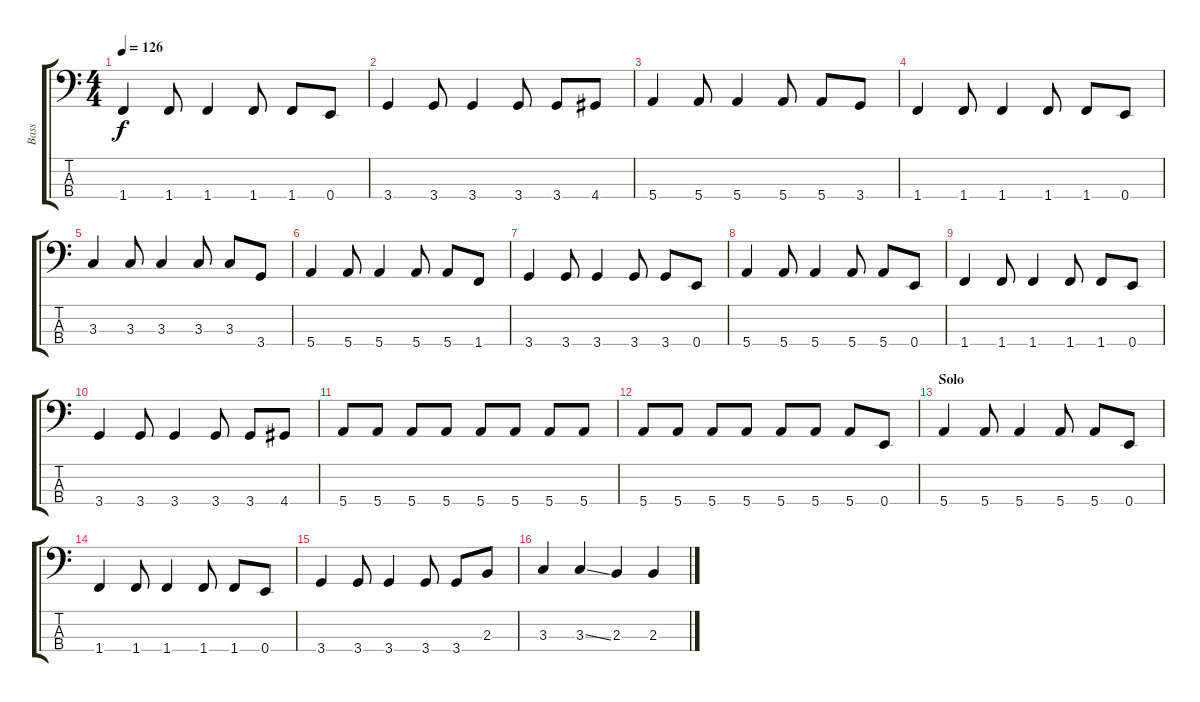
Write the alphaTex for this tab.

\track ("Bass" "Bass") {instrument electricbasspick}
\staff {score tabs}
\tuning (G2 D2 A1 E1) {hide}
\ts (4 4)
\tempo 126
\clef f4
\ks c
1.4.4{dy f} 1.4.8 1.4.4 1.4.8 1.4.8 0.4.8 |
3.4.4 3.4.8 3.4.4 3.4.8 3.4.8 4.4.8 |
5.4.4 5.4.8 5.4.4 5.4.8 5.4.8 3.4.8 |
1.4.4 1.4.8 1.4.4 1.4.8 1.4.8 0.4.8 |
3.3.4 3.3.8 3.3.4 3.3.8 3.3.8 3.4.8 |
5.4.4 5.4.8 5.4.4 5.4.8 5.4.8 1.4.8 |
3.4.4 3.4.8 3.4.4 3.4.8 3.4.8 0.4.8 |
5.4.4 5.4.8 5.4.4 5.4.8 5.4.8 0.4.8 |
1.4.4 1.4.8 1.4.4 1.4.8 1.4.8 0.4.8 |
3.4.4 3.4.8 3.4.4 3.4.8 3.4.8 4.4.8 |
5.4.8 5.4.8 5.4.8 5.4.8 5.4.8 5.4.8 5.4.8 5.4.8 |
5.4.8 5.4.8 5.4.8 5.4.8 5.4.8 5.4.8 5.4.8 0.4.8 |
\section ("" "Solo")
5.4.4 5.4.8 5.4.4 5.4.8 5.4.8 0.4.8 |
1.4.4 1.4.8 1.4.4 1.4.8 1.4.8 0.4.8 |
3.4.4 3.4.8 3.4.4 3.4.8 3.4.8 2.3.8 |
3.3.4 3.3{ss}.4 2.3.4 2.3.4
